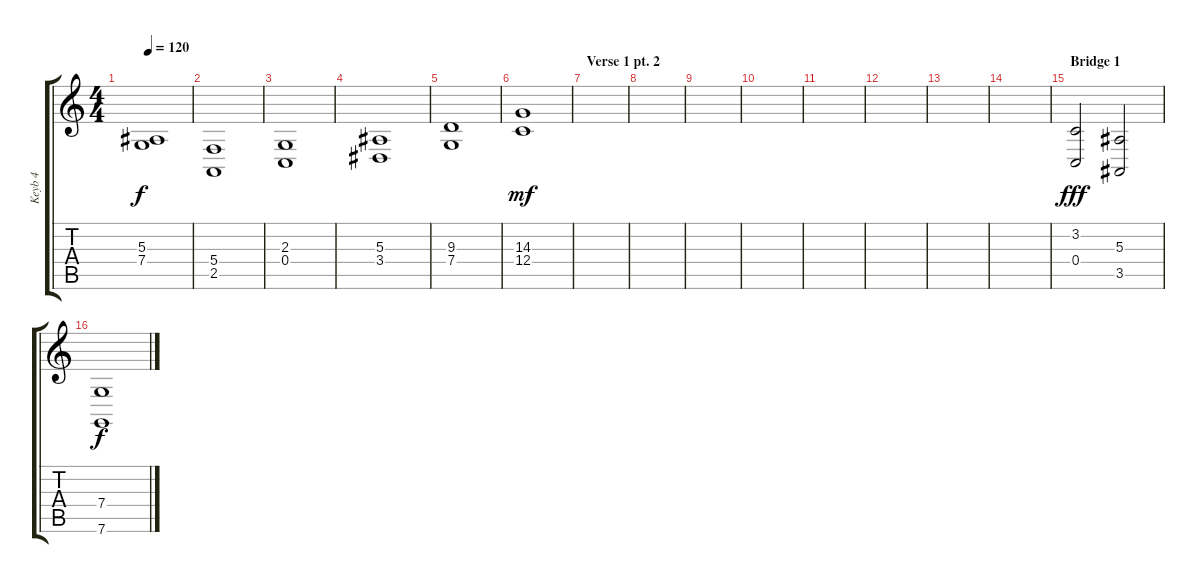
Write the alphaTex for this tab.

\track ("Keyb 4" "Keyb 4") {instrument pad4choir}
\staff {score tabs}
\tuning (D4 A3 F3 C3 G2 C2) {hide}
\ts (4 4)
\tempo 120
\clef g2
\ks c
(5.3 7.4).1{dy f} |
(5.4 2.5).1 |
(2.3 0.4).1 |
(5.3 3.4).1 |
(9.3 7.4).1 |
(14.3 12.4).1{dy mf} |
\section ("" "Verse 1 pt. 2")
|
|
|
|
|
|
|
|
\section ("" "Bridge 1")
(3.2 0.4).2{dy fff} (5.3 3.5).2 |
(7.4 7.6).1{dy f}
